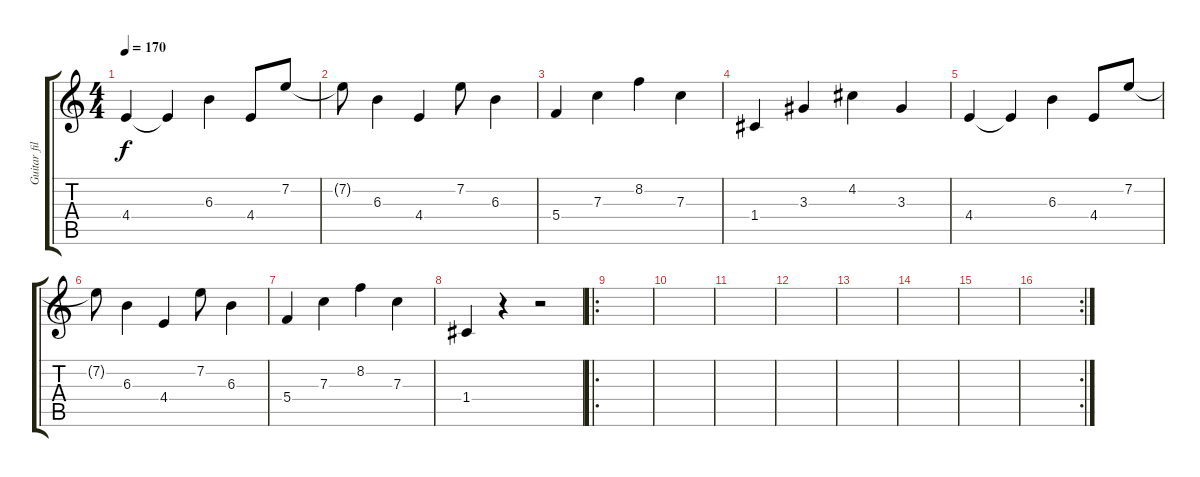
\track ("Guitar fils" "Guitar fil") {instrument electricguitarclean}
\staff {score tabs}
\tuning (D4 A3 F3 C3 G2 C2) {hide}
\ts (4 4)
\tempo 170
\clef g2
\ks c
4.4.4{dy f} 4.4{t}.4 6.3.4 4.4.8 7.2.8 |
7.2{t}.8 6.3.4 4.4.4 7.2.8 6.3.4 |
5.4.4 7.3.4 8.2.4 7.3.4 |
1.4.4 3.3.4 4.2.4 3.3.4 |
4.4.4 4.4{t}.4 6.3.4 4.4.8 7.2.8 |
7.2{t}.8 6.3.4 4.4.4 7.2.8 6.3.4 |
5.4.4 7.3.4 8.2.4 7.3.4 |
1.4.4 r.4 r.2 |
\ro
|
|
|
|
|
|
|
\rc 2
